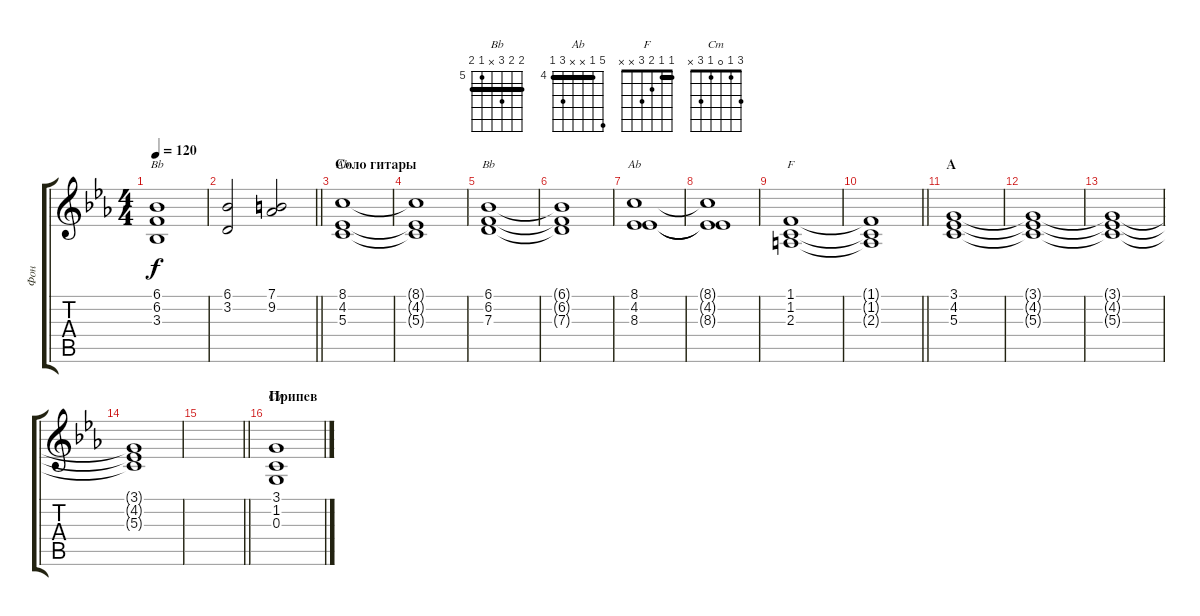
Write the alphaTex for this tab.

\track ("Фон" "Фон") {instrument pad2warm}
\staff {score tabs}
\tuning (E4 B3 G3 D3 A2 E2) {hide}
\chord ("Bb" 6 6 3 3 5 6) {firstfret 3 barre (3 6)}
\chord ("Ab" 8 4 5 x x 4) {firstfret 4 barre 4}
\chord ("Bb" 6 6 7 x 5 6) {firstfret 5 barre 6}
\chord ("Ab" 8 4 x x 6 4) {firstfret 4 barre 4}
\chord ("F" 1 1 2 3 x x) {barre 1}
\chord ("Cm" 3 1 0 1 3 x)
\ts (4 4)
\tempo 120
\clef g2
\ks cminor
(6.1 6.2 3.3).1{ch "Bb" dy f} |
\barLineRight lightlight
(6.1 3.2).2 (7.1 9.2).2 |
\section ("" "Соло гитары")
(8.1 4.2 5.3).1{ch "Ab"} |
(8.1{t} 4.2{t} 5.3{t}).1 |
(6.1 6.2 7.3).1{ch "Bb"} |
(6.1{t} 6.2{t} 7.3{t}).1 |
(8.1 4.2 8.3).1{ch "Ab"} |
(8.1{t} 4.2{t} 8.3{t}).1 |
(1.1 1.2 2.3).1{ch "F"} |
\barLineRight lightlight
(1.1{t} 1.2{t} 2.3{t}).1 |
\section ("" "А")
(3.1 4.2 5.3).1 |
(3.1{t} 4.2{t} 5.3{t}).1 |
(3.1{t} 4.2{t} 5.3{t}).1 |
(3.1{t} 4.2{t} 5.3{t}).1 |
\barLineRight lightlight
|
\section ("" "Припев")
(3.1 1.2 0.3).1{ch "Cm" volume 8}
